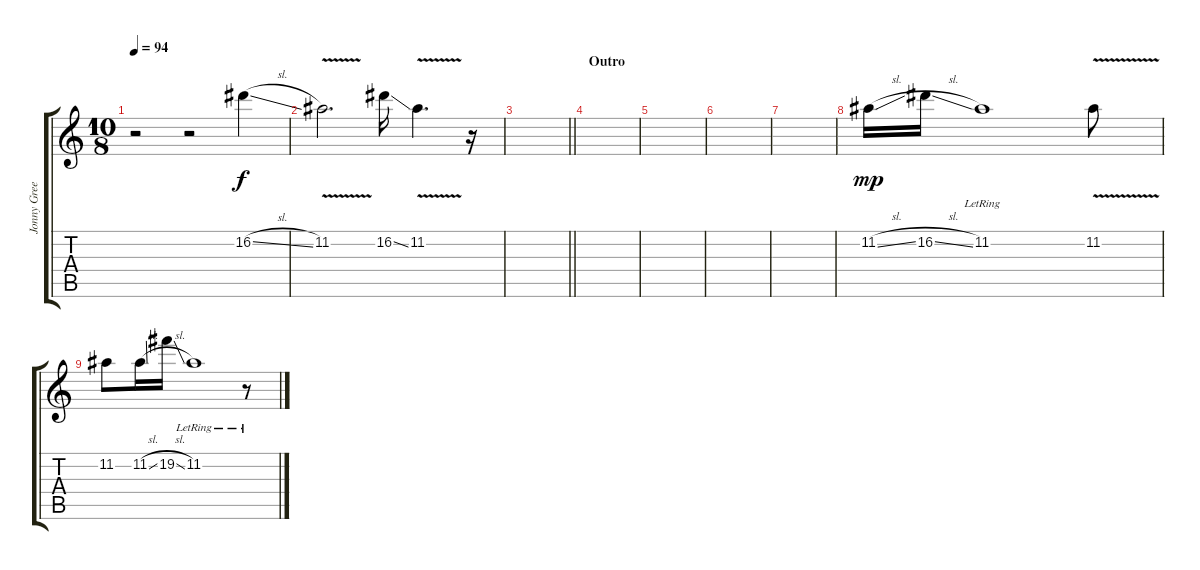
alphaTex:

\track ("Jonny Greenwood" "Jonny Gree") {instrument electricguitarjazz}
\staff {score tabs}
\tuning (E4 B3 G3 D3 A2 E2) {hide}
\ts (10 8)
\tempo 94
\clef g2
\ks c
r.2{dy mp} r.2 16.2{sl}.4{dy f} |
11.2{v}.2{d} 16.2{ss}.16 11.2{v}.4{d} r.16 |
\barLineRight lightlight
|
\section ("" "Outro")
|
|
|
|
11.2{sl}.16{dy mp} 16.2{sl}.16 11.2{lr}.1 11.2{v}.8 |
11.2.8 11.2{sl}.16 19.2{sl}.16 11.2{lr}.1 r.8
